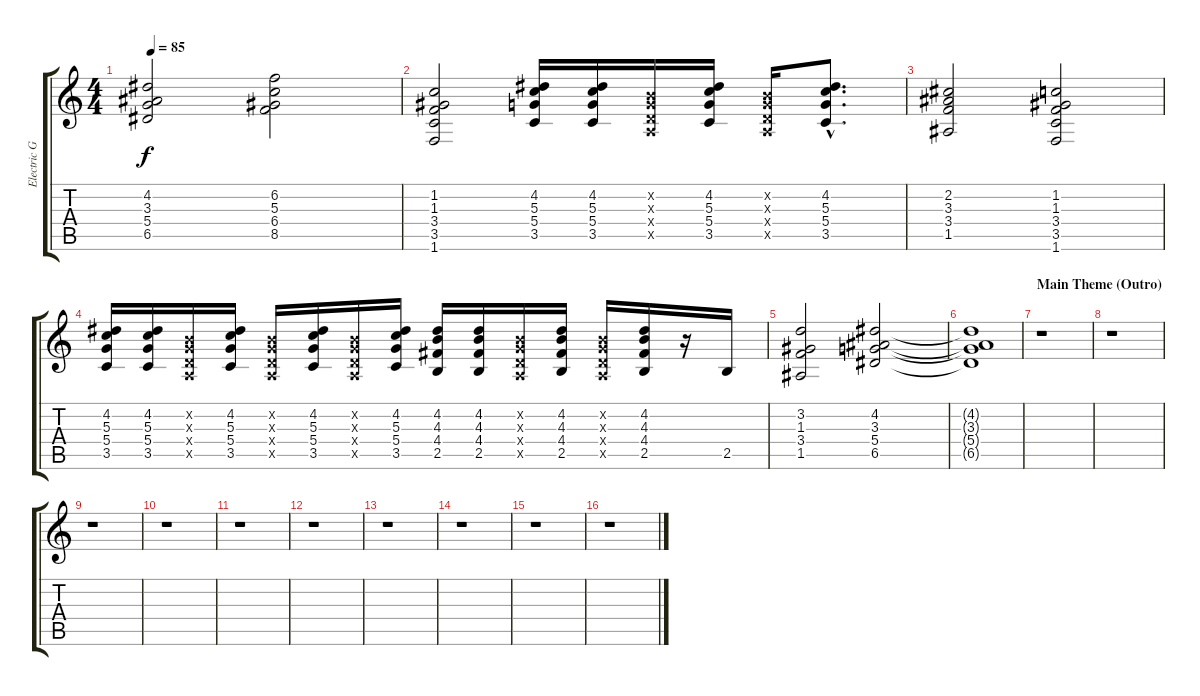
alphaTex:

\track ("Electric Guitar (lead)" "Electric G") {instrument overdrivenguitar}
\staff {score tabs}
\tuning (E4 B3 G3 D3 A2 E2) {hide}
\ts (4 4)
\tempo 85
\clef g2
\ks c
(4.2 3.3 5.4 6.5).2{dy f} (6.2 5.3 6.4 8.5).2 |
(1.2 1.3 3.4 3.5 1.6).2{volume 12 balance 10} (4.2 5.3 5.4 3.5).16 (4.2 5.3 5.4 3.5).16 (0.2{x} 0.3{x} 0.4{x} 0.5{x}).16 (4.2 5.3 5.4 3.5).16 (0.2{x} 0.3{x} 0.4{x} 0.5{x}).16 (4.2{hac} 5.3{hac} 5.4{hac} 3.5{hac}).8{d} |
(2.2 3.3 3.4 1.5).2 (1.2 1.3 3.4 3.5 1.6).2 |
(4.2 5.3 5.4 3.5).16 (4.2 5.3 5.4 3.5).16 (0.2{x} 0.3{x} 0.4{x} 0.5{x}).16 (4.2 5.3 5.4 3.5).16 (0.2{x} 0.3{x} 0.4{x} 0.5{x}).16 (4.2 5.3 5.4 3.5).16 (0.2{x} 0.3{x} 0.4{x} 0.5{x}).16 (4.2 5.3 5.4 3.5).16 (4.2 4.3 4.4 2.5).16 (4.2 4.3 4.4 2.5).16 (0.2{x} 0.3{x} 0.4{x} 0.5{x}).16 (4.2 4.3 4.4 2.5).16 (0.2{x} 0.3{x} 0.4{x} 0.5{x}).16 (4.2 4.3 4.4 2.5).16 r.16 2.5.16 |
(3.2 1.3 3.4 1.5).2 (4.2 3.3 5.4 6.5).2 |
(4.2{t} 3.3{t} 5.4{t} 6.5{t}).1{volume 0} |
\section ("" "Main Theme (Outro)")
r.1 |
r.1 |
r.1 |
r.1 |
r.1 |
r.1 |
r.1 |
r.1 |
r.1 |
r.1
